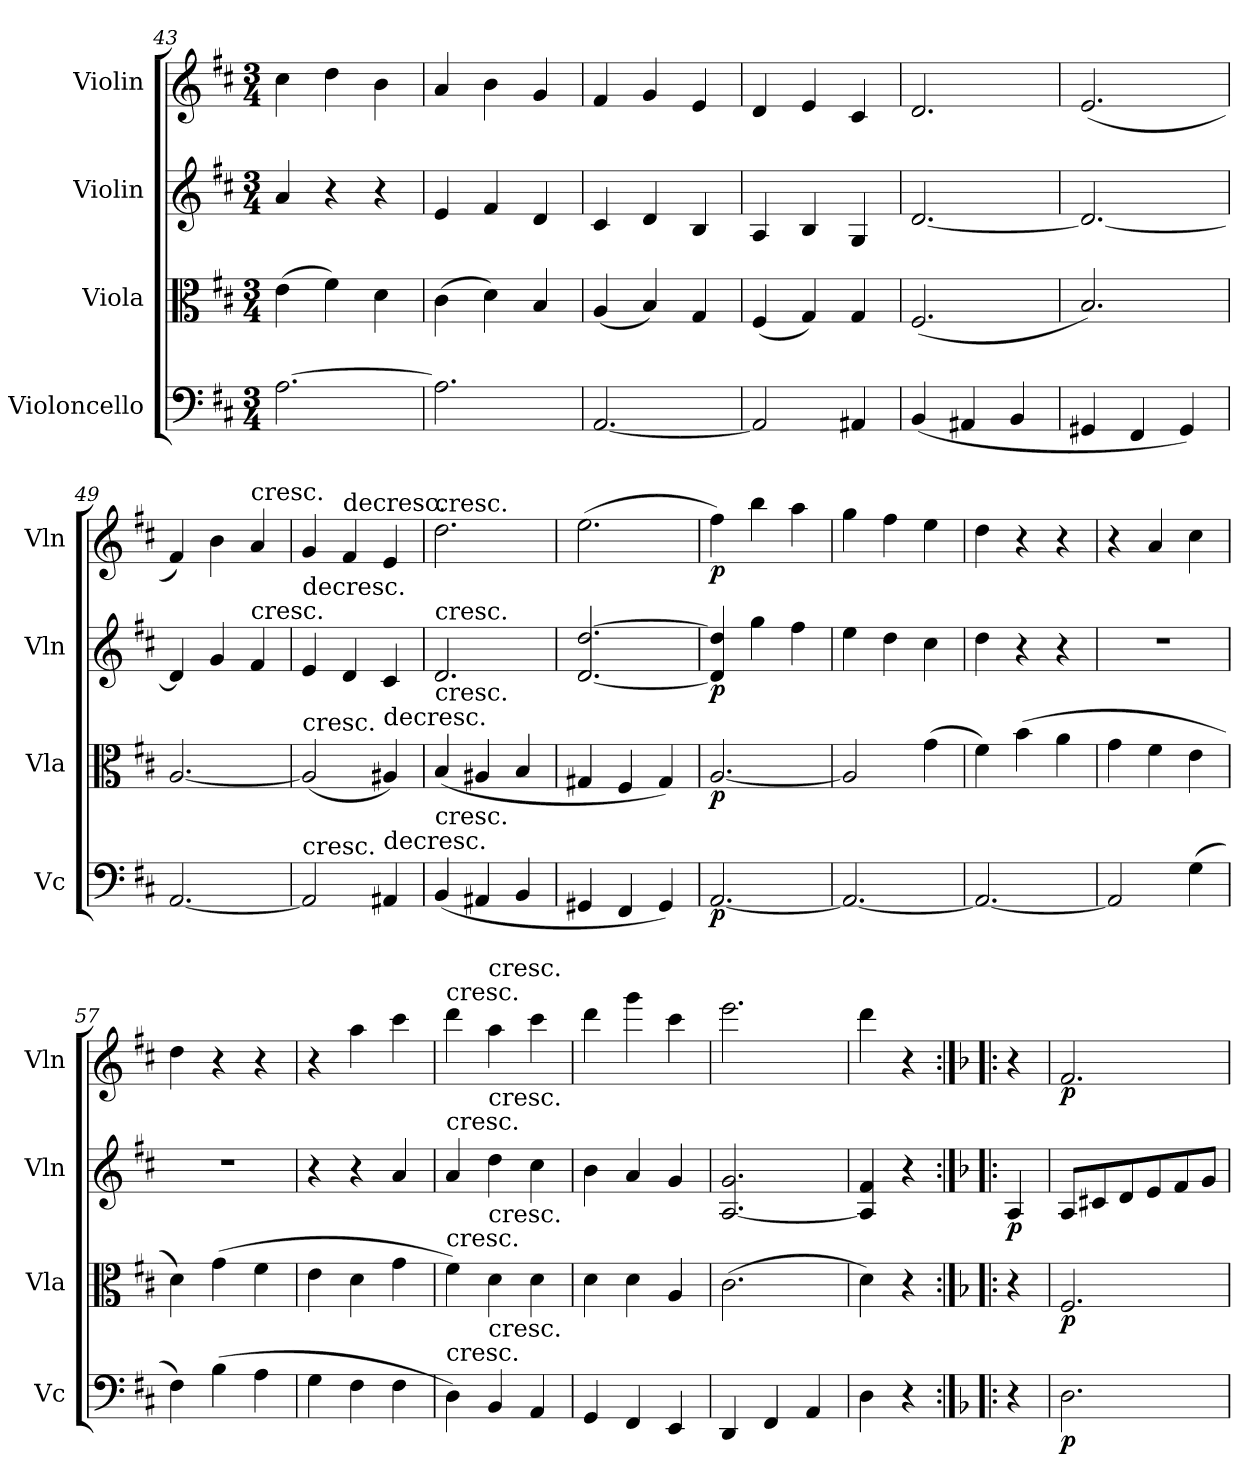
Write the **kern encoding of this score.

**kern	**dynam	**kern	**dynam	**kern	**dynam	**kern	**dynam
*part4	*part4	*part3	*part3	*part2	*part2	*part1	*part1
*staff4	*staff4	*staff3	*staff3	*staff2	*staff2	*staff1	*staff1
*I"Violoncello	*	*I"Viola	*	*I"Violin	*	*I"Violin	*
*I'Vc	*	*I'Vla	*	*I'Vln	*	*I'Vln	*
*clefF4	*	*clefC3	*	*clefG2	*	*clefG2	*
*k[f#c#]	*	*k[f#c#]	*	*k[f#c#]	*	*k[f#c#]	*
*M3/4	*	*M3/4	*	*M3/4	*	*M3/4	*
=43	=43	=43	=43	=43	=43	=43	=43
[2.A\	.	(4e\	.	4a/	.	4cc#\	.
.	.	4f#\)	.	4r	.	4dd\	.
.	.	4d\	.	4r	.	4b\	.
=44	=44	=44	=44	=44	=44	=44	=44
2.A\]	.	(4c#\	.	4e/	.	4a/	.
.	.	4d\)	.	4f#/	.	4b\	.
.	.	4B/	.	4d/	.	4g/	.
=45	=45	=45	=45	=45	=45	=45	=45
[2.AA/	.	(4A/	.	4c#/	.	4f#/	.
.	.	4B/)	.	4d/	.	4g/	.
.	.	4G/	.	4B/	.	4e/	.
=46	=46	=46	=46	=46	=46	=46	=46
2AA/]	.	(4F#/	.	4A/	.	4d/	.
.	.	4G/)	.	4B/	.	4e/	.
4AA#X/	.	4G/	.	4G/	.	4c#/	.
=47	=47	=47	=47	=47	=47	=47	=47
(4BB/	.	(2.F#/	.	[2.d/	.	2.d/	.
4AA#X/	.	.	.	.	.	.	.
4BB/	.	.	.	.	.	.	.
=48	=48	=48	=48	=48	=48	=48	=48
4GG#X/	.	2.B/)	.	2.d/_	.	(2.e/	.
4FF#/	.	.	.	.	.	.	.
4GG#/)	.	.	.	.	.	.	.
=49	=49	=49	=49	=49	=49	=49	=49
[2.AA/	.	[2.A/	.	4d/]	.	4f#/)	.
.	.	.	.	4g/	.	4b\	.
!	!	!	!	!	!	!LO:TX:t=cresc.	!
!	!	!	!	!LO:TX:t=cresc.	!	!	!
.	.	.	.	4f#/	.	4a/	.
=50	=50	=50	=50	=50	=50	=50	=50
!	!	!	!	!LO:TX:t=decresc.	!	!	!
!	!	!LO:TX:t=cresc.	!	!	!	!	!
!LO:TX:t=cresc.	!	!	!	!	!	!	!
2AA/]	.	(2A/]	.	4e/	.	4g/	.
!	!	!	!	!	!	!LO:TX:t=decresc.	!
.	.	.	.	4d/	.	4f#/	.
!	!	!LO:TX:t=decresc.	!	!	!	!	!
!LO:TX:t=decresc.	!	!	!	!	!	!	!
4AA#X/	.	4A#X/)	.	4c#/	.	4e/	.
=51	=51	=51	=51	=51	=51	=51	=51
!	!	!	!	!	!	!LO:TX:t=cresc.	!
!	!	!	!	!LO:TX:t=cresc.	!	!	!
!	!	!LO:TX:t=cresc.	!	!	!	!	!
!LO:TX:t=cresc.	!	!	!	!	!	!	!
(4BB/	.	(4B/	.	2.d/	.	2.dd\	.
4AA#X/	.	4A#X/	.	.	.	.	.
4BB/	.	4B/	.	.	.	.	.
=52	=52	=52	=52	=52	=52	=52	=52
4GG#X/	.	4G#X/	.	[2.d/ [2.dd/	.	(2.ee\	.
4FF#/	.	4F#/	.	.	.	.	.
4GG#/)	.	4G#/)	.	.	.	.	.
=53	=53	=53	=53	=53	=53	=53	=53
[2.AA/	p	[2.A/	p	4d]/ 4dd]/	p	4ff#\)	p
.	.	.	.	4gg\	.	4bb\	.
.	.	.	.	4ff#\	.	4aa\	.
=54	=54	=54	=54	=54	=54	=54	=54
2.AA/_	.	2A/]	.	4ee\	.	4gg\	.
.	.	.	.	4dd\	.	4ff#\	.
.	.	(4g\	.	4cc#\	.	4ee\	.
=55	=55	=55	=55	=55	=55	=55	=55
2.AA/_	.	4f#\)	.	4dd\	.	4dd\	.
.	.	(4b\	.	4r	.	4r	.
.	.	4a\	.	4r	.	4r	.
=56	=56	=56	=56	=56	=56	=56	=56
2AA/]	.	4g\	.	2.r	.	4r	.
.	.	4f#\	.	.	.	4a/	.
(4G\	.	4e\	.	.	.	4cc#\	.
=57	=57	=57	=57	=57	=57	=57	=57
4F#\)	.	4d\)	.	2.r	.	4dd\	.
(4B\	.	(4g\	.	.	.	4r	.
4A\	.	4f#\	.	.	.	4r	.
=58	=58	=58	=58	=58	=58	=58	=58
4G\	.	4e\	.	4r	.	4r	.
4F#\	.	4d\	.	4r	.	4aa\	.
4F#\	.	4g\	.	4a/	.	4ccc#\	.
=59	=59	=59	=59	=59	=59	=59	=59
!	!	!	!	!	!	!LO:TX:t=cresc.	!
!	!	!	!	!LO:TX:t=cresc.	!	!	!
!	!	!LO:TX:t=cresc.	!	!	!	!	!
!LO:TX:t=cresc.	!	!	!	!	!	!	!
4D\)	.	4f#\)	.	4a/	.	4ddd\	.
!	!	!	!	!	!	!LO:TX:t=cresc.	!
!	!	!	!	!LO:TX:t=cresc.	!	!	!
!	!	!LO:TX:t=cresc.	!	!	!	!	!
!LO:TX:t=cresc.	!	!	!	!	!	!	!
4BB/	.	4d\	.	4dd\	.	4aa\	.
4AA/	.	4d\	.	4cc#\	.	4ccc#\	.
=60	=60	=60	=60	=60	=60	=60	=60
4GG/	.	4d\	.	4b\	.	4ddd\	.
4FF#/	.	4d\	.	4a/	.	4ggg\	.
4EE/	.	4A/	.	4g/	.	4ccc#\	.
=61	=61	=61	=61	=61	=61	=61	=61
4DD/	.	(2.c#\	.	[2.A/ 2.g/	.	2.eee\	.
4FF#/	.	.	.	.	.	.	.
4AA/	.	.	.	.	.	.	.
=62	=62	=62	=62	=62	=62	=62	=62
4D\	.	4d\)	.	4A]/ 4f#/	.	4ddd\	.
4r	.	4r	.	4r	.	4r	.
=:|!|:	=:|!|:	=:|!|:	=:|!|:	=:|!|:	=:|!|:	=:|!|:	=:|!|:
*k[b-]	*	*k[b-]	*	*k[b-]	*	*k[b-]	*
4r	.	4r	.	4A/	p	4r	.
=63	=63	=63	=63	=63	=63	=63	=63
2.D\	p	2.F/	p	8A/L	.	2.f/	p
.	.	.	.	8c#X/	.	.	.
.	.	.	.	8d/	.	.	.
.	.	.	.	8e/	.	.	.
.	.	.	.	8f/	.	.	.
.	.	.	.	8g/J	.	.	.
=	=	=	=	=	=	=	=
*-	*-	*-	*-	*-	*-	*-	*-
